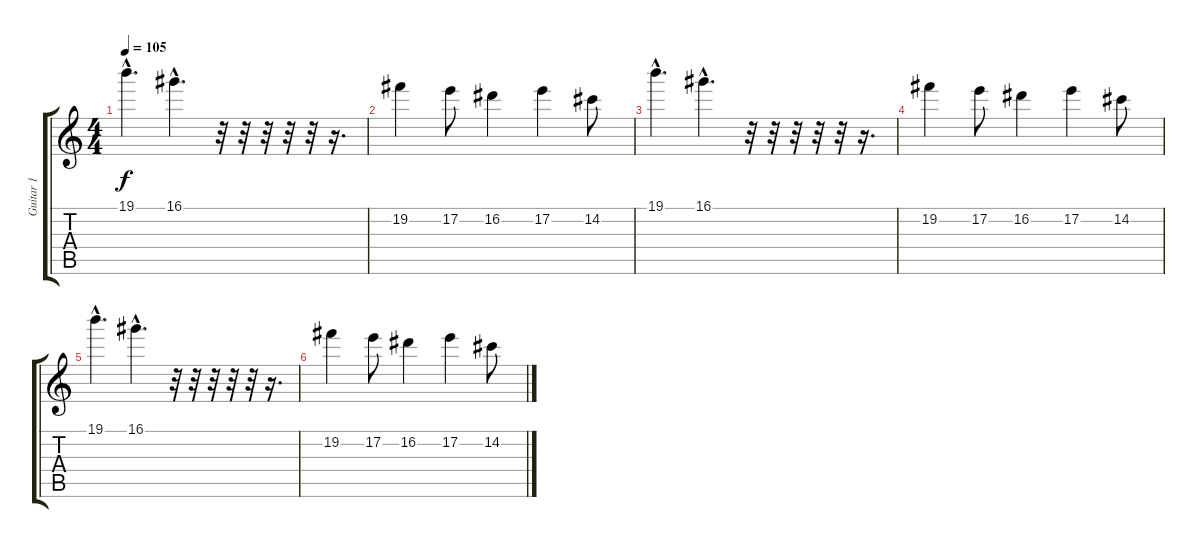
\track ("Guitar 1" "Guitar 1") {instrument electricguitarjazz}
\staff {score tabs}
\tuning (E4 B3 G3 D3 A2 E2) {hide}
\ts (4 4)
\tempo 105
\clef g2
\ks c
19.1{hac}.4{d dy f} 16.1{hac}.4{d} r.32 r.32 r.32 r.32 r.32 r.16{d} |
19.2.4 17.2.8 16.2.4 17.2.4 14.2.8 |
19.1{hac}.4{d} 16.1{hac}.4{d} r.32 r.32 r.32 r.32 r.32 r.16{d} |
19.2.4 17.2.8 16.2.4 17.2.4 14.2.8 |
19.1{hac}.4{d} 16.1{hac}.4{d} r.32 r.32 r.32 r.32 r.32 r.16{d} |
19.2.4 17.2.8 16.2.4 17.2.4 14.2.8
